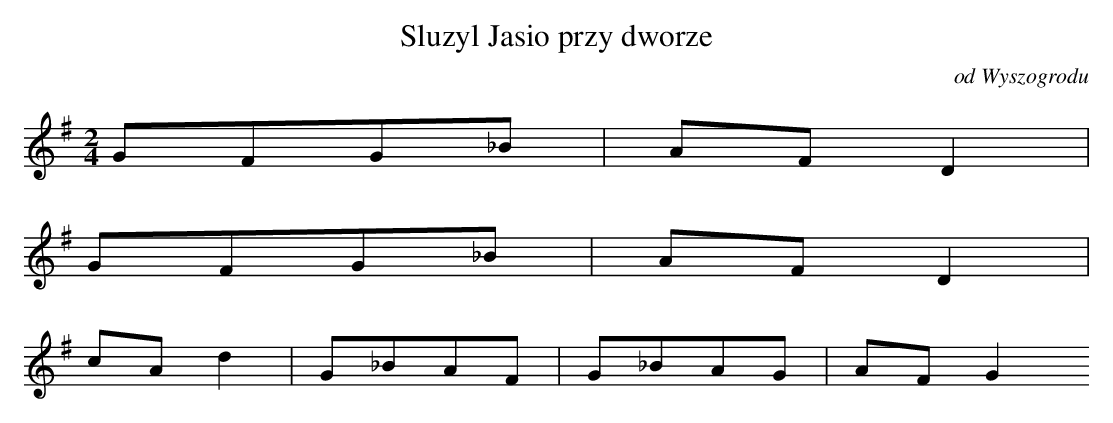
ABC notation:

X:1
T: Sluzyl Jasio przy dworze
O: od Wyszogrodu
M: 2/4
L: 1/8
K: G
GFG_B | AFD2 |
GFG_B | AFD2 |
cAd2 | G_BAF | G_BAG | AFG2
